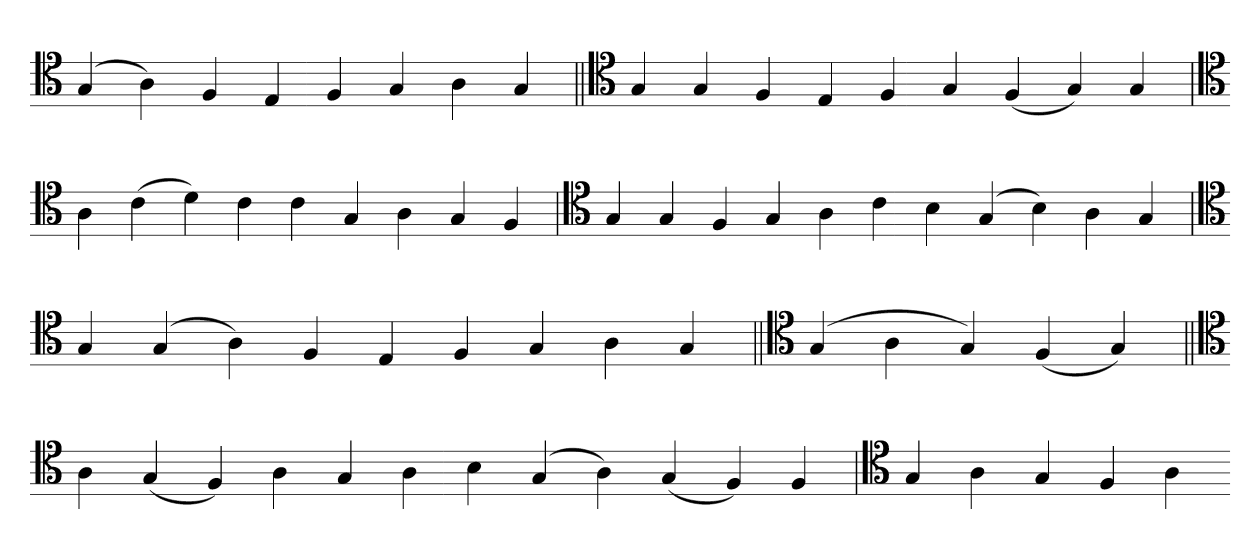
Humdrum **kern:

**kern
*part1
*staff1
*clefC4
=
(4G
4A)
4F
4E
4F
4G
4A
4G
=||
*clefC4
4G
4G
4F
4E
4F
4G
(4F
4G)
4G
=`
*clefC4
4A
(4c
4d)
4c
4c
4G
4A
4G
4F
='
*clefC4
4G
4G
4F
4G
4A
4c
4B
(4G
4B)
4A
4G
=`
*clefC4
4G
(4G
4A)
4F
4E
4F
4G
4A
4G
=||
*clefC4
(4G
4A
4G)
(4F
4G)
=||
*clefC4
4A
(4G
4F)
4A
4G
4A
4B
(4G
4A)
(4G
4F)
4F
='
*clefC4
4G
4A
4G
4F
4A
=-
*-
